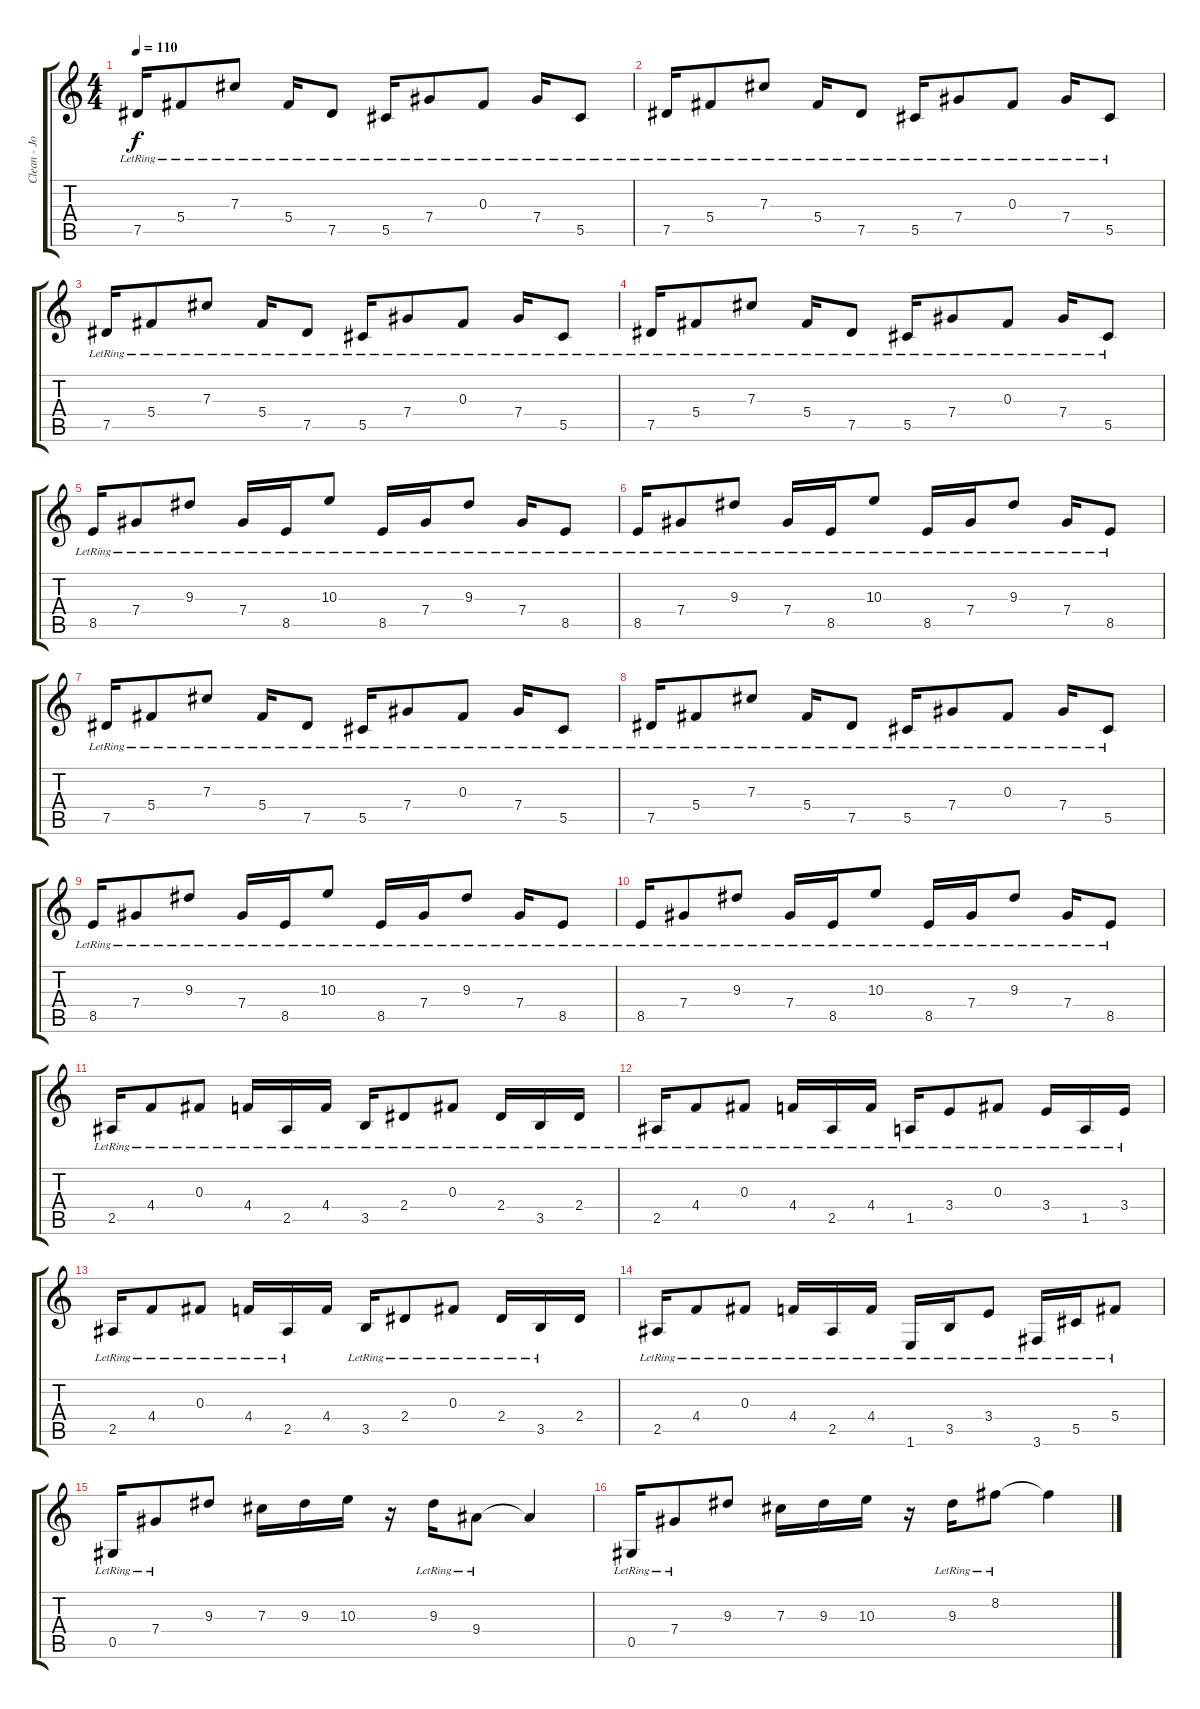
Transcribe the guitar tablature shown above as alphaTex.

\track ("Clean - Jon" "Clean - Jo") {instrument electricguitarclean}
\staff {score tabs}
\tuning (Eb4 Bb3 Gb3 Db3 Ab2 Eb2) {hide}
\ts (4 4)
\tempo 110
\tempo 80
\tempo 110
\clef g2
\ks c
7.5{lr}.16{dy f instrument electricguitarclean} 5.4{lr}.8 7.3{lr}.8 5.4{lr}.16 7.5{lr}.8 5.5{lr}.16 7.4{lr}.8 0.3{lr}.8 7.4{lr}.16 5.5{lr}.8 |
7.5{lr}.16 5.4{lr}.8 7.3{lr}.8 5.4{lr}.16 7.5{lr}.8 5.5{lr}.16 7.4{lr}.8 0.3{lr}.8 7.4{lr}.16 5.5{lr}.8 |
7.5{lr}.16 5.4{lr}.8 7.3{lr}.8 5.4{lr}.16 7.5{lr}.8 5.5{lr}.16 7.4{lr}.8 0.3{lr}.8 7.4{lr}.16 5.5{lr}.8 |
7.5{lr}.16 5.4{lr}.8 7.3{lr}.8 5.4{lr}.16 7.5{lr}.8 5.5{lr}.16 7.4{lr}.8 0.3{lr}.8 7.4{lr}.16 5.5{lr}.8 |
8.5{lr}.16 7.4{lr}.8 9.3{lr}.8 7.4{lr}.16 8.5{lr}.16 10.3{lr}.8 8.5{lr}.16 7.4{lr}.16 9.3{lr}.8 7.4{lr}.16 8.5{lr}.8 |
8.5{lr}.16 7.4{lr}.8 9.3{lr}.8 7.4{lr}.16 8.5{lr}.16 10.3{lr}.8 8.5{lr}.16 7.4{lr}.16 9.3{lr}.8 7.4{lr}.16 8.5{lr}.8 |
7.5{lr}.16 5.4{lr}.8 7.3{lr}.8 5.4{lr}.16 7.5{lr}.8 5.5{lr}.16 7.4{lr}.8 0.3{lr}.8 7.4{lr}.16 5.5{lr}.8 |
7.5{lr}.16 5.4{lr}.8 7.3{lr}.8 5.4{lr}.16 7.5{lr}.8 5.5{lr}.16 7.4{lr}.8 0.3{lr}.8 7.4{lr}.16 5.5{lr}.8 |
8.5{lr}.16 7.4{lr}.8 9.3{lr}.8 7.4{lr}.16 8.5{lr}.16 10.3{lr}.8 8.5{lr}.16 7.4{lr}.16 9.3{lr}.8 7.4{lr}.16 8.5{lr}.8 |
8.5{lr}.16 7.4{lr}.8 9.3{lr}.8 7.4{lr}.16 8.5{lr}.16 10.3{lr}.8 8.5{lr}.16 7.4{lr}.16 9.3{lr}.8 7.4{lr}.16 8.5{lr}.8 |
2.5{lr}.16 4.4{lr}.8 0.3{lr}.8 4.4{lr}.16 2.5{lr}.16 4.4{lr}.16 3.5{lr}.16 2.4{lr}.8 0.3{lr}.8 2.4{lr}.16 3.5{lr}.16 2.4{lr}.16 |
2.5{lr}.16 4.4{lr}.8 0.3{lr}.8 4.4{lr}.16 2.5{lr}.16 4.4{lr}.16 1.5{lr}.16 3.4{lr}.8 0.3{lr}.8 3.4{lr}.16 1.5{lr}.16 3.4{lr}.16 |
2.5{lr}.16 4.4{lr}.8 0.3{lr}.8 4.4{lr}.16 2.5{lr}.16 4.4.16 3.5{lr}.16 2.4{lr}.8 0.3{lr}.8 2.4{lr}.16 3.5{lr}.16 2.4.16 |
2.5{lr}.16 4.4{lr}.8 0.3{lr}.8 4.4{lr}.16 2.5{lr}.16 4.4{lr}.16 1.6{lr}.16 3.5{lr}.16 3.4{lr}.8 3.6{lr}.16 5.5{lr}.16 5.4{lr}.8 |
0.5{lr}.16 7.4{lr}.8 9.3.8 7.3.16 9.3.16 10.3.16 r.16 9.3{lr}.16 9.4{lr}.8 9.4{t}.4 |
0.5{lr}.16 7.4{lr}.8 9.3.8 7.3.16 9.3.16 10.3.16 r.16 9.3{lr}.16 8.2{lr}.8 8.2{t}.4
